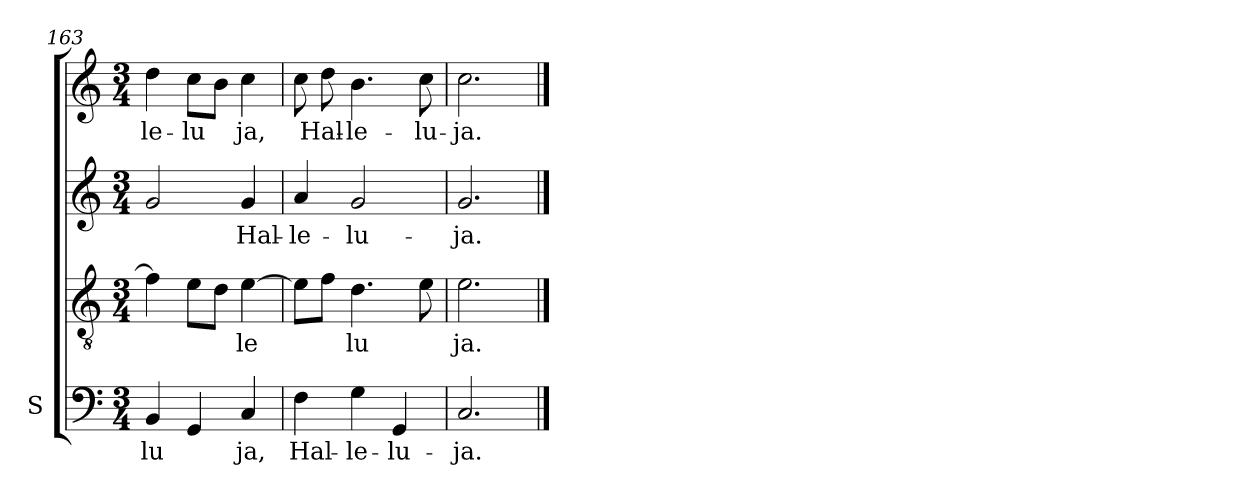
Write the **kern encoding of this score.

**kern	**text	**kern	**text	**kern	**text	**kern	**text
*part1	*part1	*part1	*part1	*part1	*part1	*part1	*part1
*staff4	*staff4	*staff3	*staff3	*staff2	*staff2	*staff1	*staff1
*I"S	*	*	*	*	*	*	*
*I'S	*	*	*	*	*	*	*
*clefF4	*	*clefGv2	*	*clefG2	*	*clefG2	*
*k[]	*	*k[]	*	*k[]	*	*k[]	*
*C:	*	*C:	*	*C:	*	*C:	*
*M3/4	*	*M3/4	*	*M3/4	*	*M3/4	*
=163	=163	=163	=163	=163	=163	=163	=163
!	!LO:LY:b	!	!	!	!	!	!LO:LY:b
4BB	lu	4f]	.	2g	.	4dd	-le-
!	!	!	!	!	!	!	!LO:LY:b
4GG)	.	8eL	.	.	.	8ccL	-lu
.	.	8dJ	.	.	.	8bJ	.
!	!LO:LY:b	!	!LO:LY:b	!	!LO:LY:b	!	!LO:LY:b
4C	ja,	[4e	-le	4g	Hal-	(<4cc	ja,
=164	=164	=164	=164	=164	=164	=164	=164
!	!LO:LY:b	!	!	!	!LO:LY:b	!	!
4F	Hal-	8eL]	.	4a	-le-	(8cc	.
!	!	!	!	!	!	!	!LO:LY:b
.	.	8fJ	.	.	.	8dd	Hal-
!	!LO:LY:b	!	!LO:LY:b	!	!LO:LY:b	!	!LO:LY:b
4G	-le-	4.d	-lu	2g	-lu-	4.b	-le-
!	!LO:LY:b	!	!	!	!	!	!
4GG	-lu-	.	.	.	.	.	.
!	!	!	!	!	!	!	!LO:LY:b
.	.	8e	.	.	.	8cc	-lu-
=165	=165	=165	=165	=165	=165	=165	=165
!	!LO:LY:b	!	!LO:LY:b	!	!LO:LY:b	!	!LO:LY:b
2.C	ja.	2.e	ja.	2.g	ja.	2.cc	-ja.
==	==	==	==	==	==	==	==
*-	*-	*-	*-	*-	*-	*-	*-
